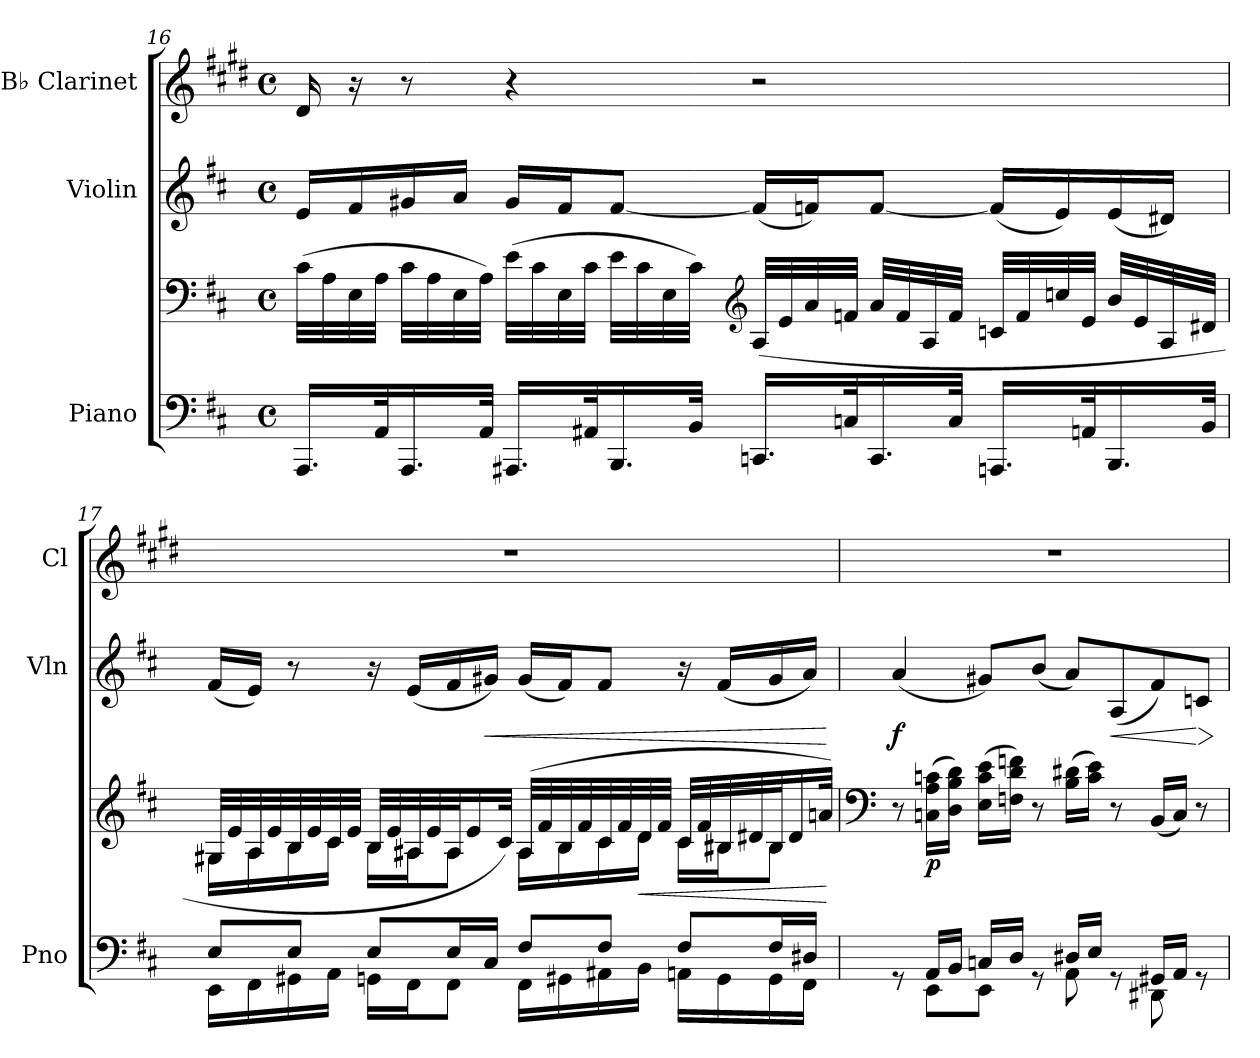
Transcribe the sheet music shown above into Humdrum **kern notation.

**kern	**kern	**dynam	**kern	**dynam	**kern
*part3	*part3	*part3	*part2	*part2	*part1
*staff4	*staff3	*staff3/4	*staff2	*staff2	*staff1
*I"Piano	*	*	*I"Violin	*	*I"B♭ Clarinet
*I'Pno	*	*	*I'Vln	*	*I'Cl
!!LO:LB:g=z
*clefF4	*clefF4	*	*clefG2	*	*clefG2
*	*	*	*	*	*ITrd1c2
*k[f#c#]	*k[f#c#]	*	*k[f#c#]	*	*k[f#c#]
*M4/4	*M4/4	*	*M4/4	*	*M4/4
*met(c)	*met(c)	*	*met(c)	*	*met(c)
=16	=16	=16	=16	=16	=16
16.AAA/LL	(>32c#\LLL	.	16e/LL	.	16c#/
.	32A\	.	.	.	.
.	32E\	.	16f#/	.	16r
32AA/K	32A\JJJ	.	.	.	.
16.AAA/	32c#\LLL	.	16g#X/	.	8r
.	32A\	.	.	.	.
.	32E\	.	16a/JJ	.	.
32AA/JJk	32A\JJJ)	.	.	.	.
16.AAA#X/LL	(>32e\LLL	.	16g#/LL	.	4r
.	32c#\	.	.	.	.
.	32E\	.	16f#/J	.	.
32AA#X/K	32c#\JJJ	.	.	.	.
16.BBB/	32e\LLL	.	[8f#/J	.	.
.	32c#\	.	.	.	.
.	32E\	.	.	.	.
32BB/JJk	32c#\JJJ)	.	.	.	.
*	*clefG2	*	*	*	*
16.CCn/LL	(>32A/LLL	.	(<16f#/LL]	.	2r
.	32e/	.	.	.	.
.	32a/	.	16fn/J)	.	.
32Cn/K	32fn/JJJ	.	.	.	.
16.CC/	32a/LLL	.	[8f/J	.	.
.	32f/	.	.	.	.
.	32A/	.	.	.	.
32C/JJk	32f/JJJ	.	.	.	.
16.AAAn/LL	32cn/LLL	.	(<16f/LL]	.	.
.	32f/	.	.	.	.
.	32ccn/	.	16e/)	.	.
32AAn/K	32e/JJJ	.	.	.	.
16.BBB/	32b/LLL	.	(<16e/	.	.
.	32e/	.	.	.	.
.	32A/	.	16d#X/JJ)	.	.
32BB/JJk	32d#X/JJJ	.	.	.	.
=17	=17	=17	=17	=17	=17
*^	*^	*	*	*	*
8E/L	16EE\LL	32G#X/LLL	16G#\LL	.	(<16f#/LL	.	1r
.	.	32e/	.	.	.	.	.
.	16FF#\	32A/	16A\	.	16e/JJ)	.	.
.	.	32e/	.	.	.	.	.
8E/J	16GG#X\	32B/	16B\	.	8r	.	.
.	.	32e/	.	.	.	.	.
.	16AA\JJ	32c#/	16c#\JJ	.	.	.	.
.	.	32e/JJJ	.	.	.	.	.
8E/L	16GGn\LL	32B/LLL	16B\LL	.	16r	.	.
.	.	32e/	.	.	.	.	.
.	16FF#\J	32A#X/	16A#\J	.	(<16e/LL	.	.
.	.	32e/	.	.	.	.	.
16E/L	8FF#\J	32A#/J	8A#\J	.	16f#/	.	.
.	.	16e/	.	.	.	.	.
!	!	!	!	!	!	!LO:HP:b	!
16C#/JJ	.	.	.	.	16g#X/JJ)	<	.
.	.	32c#/JJk)	.	.	.	.	.
8F#/L	16FF#\LL	(>32A#/LLL	16A#\LL	.	(<16g#/LL	.	.
.	.	32f#/	.	.	.	.	.
.	16GG#X\	32B/	16B\	.	16f#/J)	.	.
.	.	32f#/	.	.	.	.	.
8F#/J	16AA#X\	32c#/	16c#\	.	8f#/J	.	.
.	.	32f#/	.	.	.	.	.
!	!	!	!	!LO:HP:b	!	!	!
.	16BB\JJ	32d/	16d\JJ	<	.	.	.
.	.	32f#/JJJ	.	.	.	.	.
8F#/L	16AAn\LL	32c#/LLL	16c#\LL	.	16r	.	.
.	.	32f#/	.	.	.	.	.
.	16GG#\	32B#X/	16B#\J	.	(<16f#/LL	.	.
.	.	32d#X/	.	.	.	.	.
16F#/L	16GG#\	32B#/J	8B#\J	.	16g#/	.	.
.	.	16d#/	.	.	.	.	.
16D#X/JJ	16FF#\JJ	.	.	.	16a/JJ)	.	.
.	.	32an/JJk)	.	.	.	.	.
*v	*v	*	*	*	*	*	*
*	*v	*v	*	*	*	*
.	.	[	.	[	.
!!LO:LB:g=z
=18	=18	=18	=18	=18	=18
*	*clefF4	*	*	*	*
*^	*	*	*	*	*
!	!	!	!	!	!LO:DY:b	!
8rGG	8ryy	8r	.	(<4a/	f	1r
!	!	!	!LO:DY:b	!	!	!
16AA/LL	8EE\L	(>16Cn\ 16A\ 16cn\LL	p	.	.	.
16BB/JJ	.	16D\ 16B\ 16d\JJ)	.	.	.	.
16Cn/LL	8EE\J	(>16E\ 16c\ 16e\LL	.	8g#X/L)	.	.
16D/JJ	.	16Fn\ 16d\ 16fn\JJ)	.	.	.	.
8rGG	8ryy	8r	.	(<8b/J	.	.
16D#X/LL	8AA\	(>16B\ 16d#X\LL	.	8a/L)	.	.
16E/JJ	.	16c\ 16e\JJ)	.	.	.	.
!	!	!	!	!	!LO:HP:b	!
8rGG	8ryy	8r	.	(<8A/	<	.
16GG#X/LL	8DD#X\	(<16BB/LL	.	8f#/)	.	.
16AA/JJ	.	16C/JJ)	.	.	.	.
!	!	!	!	!	!LO:HP:n=1:b	!
8rGG	8ryy	8r	.	8cn/J	[ >	.
*v	*v	*	*	*	*	*
.	.	.	.	]	.
=	=	=	=	=	=
*-	*-	*-	*-	*-	*-
